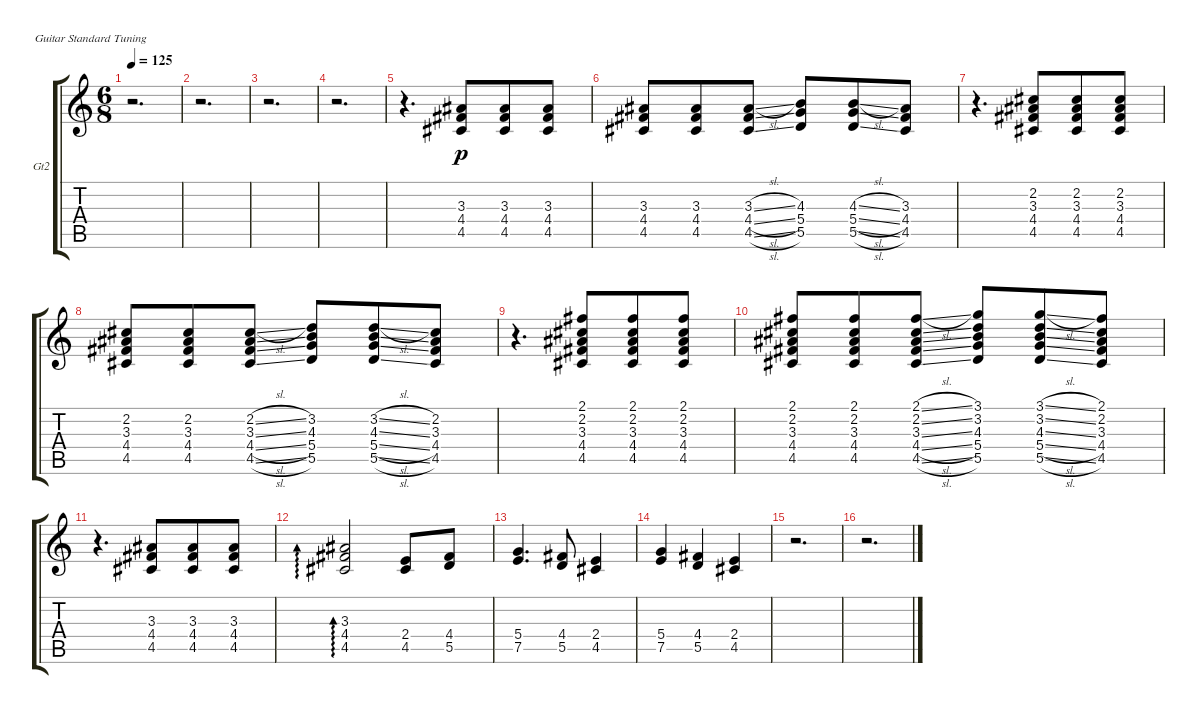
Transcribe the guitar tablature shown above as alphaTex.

\defaultSystemsLayout 4
\bracketExtendMode groupsimilarinstruments
\firstSystemTrackNameOrientation horizontal
\otherSystemsTrackNameOrientation horizontal
\track ("Licks" "Gt2") {instrument acousticguitarnylon}
\staff {score tabs}
\tuning (E4 B3 G3 D3 A2 E2)
\ts (6 8)
\tempo 125
\clef g2
\ks c
r.2{d dy mp} |
r.2{d} |
r.2{d} |
r.2{d} |
r.4{d} (4.5 4.4 3.3).8{dy p} (4.5 4.4 3.3).8 (4.5 4.4 3.3).8 |
(4.5 4.4 3.3).8 (4.5 4.4 3.3).8 (4.5{sl} 4.4{sl} 3.3{sl}).8 (5.5 5.4 4.3).8 (5.5{sl} 5.4{sl} 4.3{sl}).8 (4.5 4.4 3.3).8 |
r.4{d} (4.5 4.4 3.3 2.2).8 (4.5 4.4 3.3 2.2).8 (4.5 4.4 3.3 2.2).8 |
(4.5 4.4 3.3 2.2).8 (4.5 4.4 3.3 2.2).8 (4.5{sl} 4.4{sl} 3.3{sl} 2.2{sl}).8 (5.5 5.4 4.3 3.2).8 (5.5{sl} 5.4{sl} 4.3{sl} 3.2{sl}).8 (4.5 4.4 3.3 2.2).8 |
r.4{d} (4.5 4.4 3.3 2.2 2.1).8 (4.5 4.4 3.3 2.2 2.1).8 (4.5 4.4 3.3 2.2 2.1).8 |
(4.5 4.4 3.3 2.2 2.1).8 (4.5 4.4 3.3 2.2 2.1).8 (4.5{sl} 4.4{sl} 3.3{sl} 2.2{sl} 2.1{sl}).8 (5.5 5.4 4.3 3.2 3.1).8 (5.5{sl} 5.4{sl} 4.3{sl} 3.2{sl} 3.1{sl}).8 (4.5 4.4 3.3 2.2 2.1).8 |
r.4{d} (4.5 4.4 3.3).8 (4.5 4.4 3.3).8 (4.5 4.4 3.3).8 |
(4.5 4.4 3.3).2{ad 0} (4.5 2.4).8 (5.5 4.4).8 |
(7.5 5.4).4{d} (4.4 5.5).8 (2.4 4.5).4 |
(7.5 5.4).4 (4.4 5.5).4 (2.4 4.5).4 |
r.2{d} |
r.2{d}
